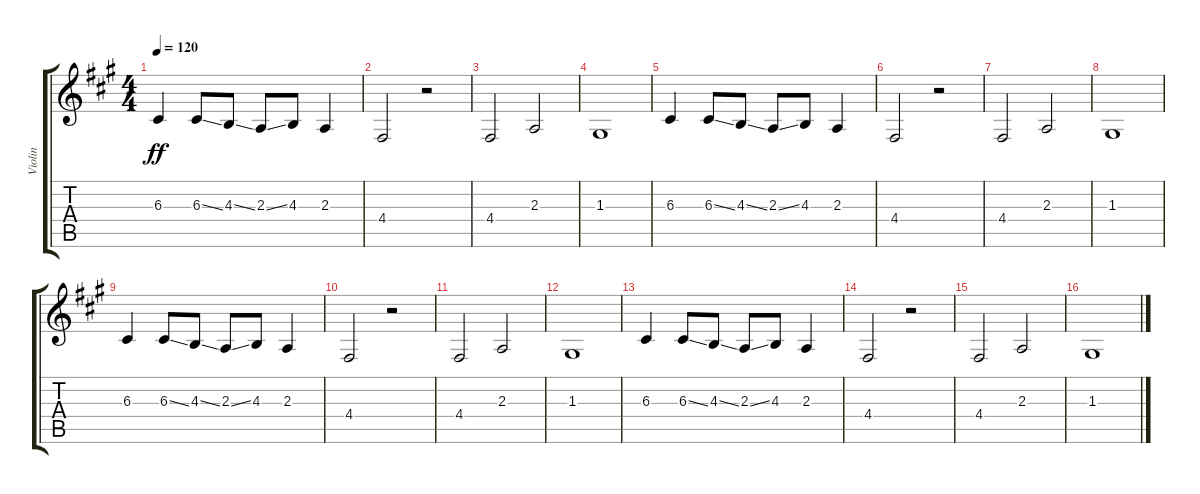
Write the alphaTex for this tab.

\track ("Violin" "Violin") {instrument violin}
\staff {score tabs}
\tuning (E4 B3 G3 D3 A2 E2) {hide}
\ts (4 4)
\tempo 120
\clef g2
\ks f#minor
6.3.4{dy ff} 6.3{ss}.8 4.3{ss}.8 2.3{ss}.8 4.3.8 2.3.4 |
4.4.2 r.2 |
4.4.2 2.3.2 |
1.3.1 |
6.3.4 6.3{ss}.8 4.3{ss}.8 2.3{ss}.8 4.3.8 2.3.4 |
4.4.2 r.2 |
4.4.2 2.3.2 |
1.3.1 |
6.3.4 6.3{ss}.8 4.3{ss}.8 2.3{ss}.8 4.3.8 2.3.4 |
4.4.2 r.2 |
4.4.2 2.3.2 |
1.3.1 |
6.3.4 6.3{ss}.8 4.3{ss}.8 2.3{ss}.8 4.3.8 2.3.4 |
4.4.2 r.2 |
4.4.2 2.3.2 |
1.3.1
